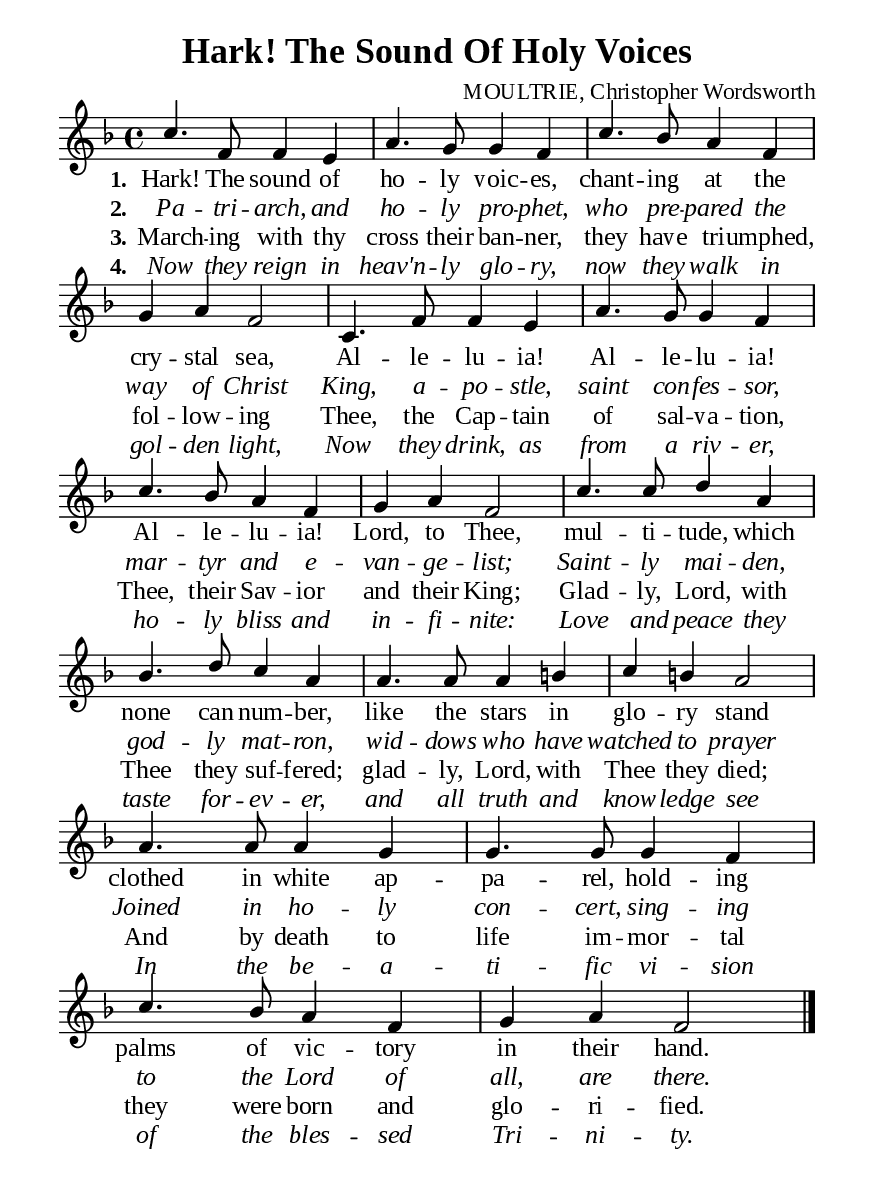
\version "2.18.2"

\header {
  title = "Hark! The Sound Of Holy Voices"
  composer = "MOULTRIE, Christopher Wordsworth"
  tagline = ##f
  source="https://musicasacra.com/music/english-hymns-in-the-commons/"
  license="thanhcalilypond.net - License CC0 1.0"
}

global= {
  \key f \major
  \time 4/4
  \override Score.BarNumber.break-visibility = ##(#f #f #f)
}

\paper {
  #(set-paper-size "a5")
  top-margin = 10\mm
  bottom-margin = 10\mm
  left-margin = 10\mm
  right-margin = 10\mm
  indent = #0
  #(define fonts
	 (make-pango-font-tree "Liberation Serif"
	 		       "Liberation Serif"
			       "Liberation Serif"
			       (/ 20 20)))
  page-count = #1
}

printItalic = \with {
  \override LyricText.font-shape = #'italic
}

% Verse music
musicVerseSoprano = \relative c' {
  %{	01	%} c'4. f,8 f4 e |
  %{	02	%} a4. g8 g4 f |
  %{	03	%} c'4. bes8 a4 f |
  %{	04	%} g a f2 |
  %{	05	%} c4. f8 f4 e |
  %{	06	%} a4. g8 g4 f |
  %{	07	%} c'4. bes8 a4 f |
  %{	08	%} g a f2 |
  %{	09	%} c'4. c8 d4 a |
  %{	10	%} bes4. d8 c4 a |
  %{	11	%} a4. a8 a4 b! |
  %{	12	%} c b! a2 |
  %{	13	%} a4. a8 a4 g |
  %{	14	%} g4. g8 g4 f |
  %{	15	%} c'4. bes8 a4 f |
  %{	16	%} g a f2 \bar "|."
}

% Verse lyrics
verseOne = \lyricmode {
  \set stanza = #"1."
  Hark! The sound of ho -- ly voic -- es, chant -- ing at the cry -- stal sea,
  Al -- le -- lu -- ia! Al -- le -- lu -- ia! Al -- le -- lu -- ia!
  Lord, to Thee, mul -- ti -- tude, which none can num -- ber,
  like the stars in glo -- ry stand
  clothed in white ap -- pa -- rel, hold -- ing palms of vic -- tory in their hand.
}

verseTwo = \lyricmode {
  \set stanza = #"2."
  Pa -- tri -- arch, and ho -- ly pro -- phet, who pre -- pared the way of Christ King,
  a -- po -- stle, saint con -- fes -- sor, mar -- tyr and e -- van -- ge -- list;
  Saint -- ly mai -- den,
  god -- ly mat -- ron, wid -- dows who have watched to prayer
  Joined in ho -- ly con -- cert, sing -- ing to the Lord of all, are there.
}

verseThree = \lyricmode {
  \set stanza = #"3."
  March -- ing with thy cross their ban -- ner, they have tri -- umphed,
  fol -- low -- ing Thee, the Cap -- tain of sal -- va -- tion,
  Thee, their Sav -- ior and their King;
  Glad -- ly, Lord, with Thee they suf -- fered;
  glad -- ly, Lord, with Thee they died;
  And by death to life im -- mor -- tal they were born and glo -- ri -- fied.
}

verseFour = \lyricmode {
  \set stanza = #"4."
  Now they reign in heav'n -- ly glo -- ry, now they walk in gol -- den light,
  Now they drink, as from a riv -- er,
  ho -- ly bliss and in -- fi -- nite:
  Love and peace they taste for -- ev -- er, and all truth and know -- ledge see
  In the be -- a -- ti -- fic vi -- sion of the bles -- sed Tri -- ni -- ty.
}

% Layout
\score {
    \new ChoirStaff <<
      \new Staff <<
        \clef "treble"
        \new Voice = "sopranos" { \global \stemUp \slurUp \musicVerseSoprano }
      >>
      \new Lyrics \lyricsto sopranos \verseOne
      \new Lyrics \printItalic \lyricsto sopranos \verseTwo
      \new Lyrics \lyricsto sopranos \verseThree
      \new Lyrics \printItalic \lyricsto sopranos \verseFour
    >>
}
